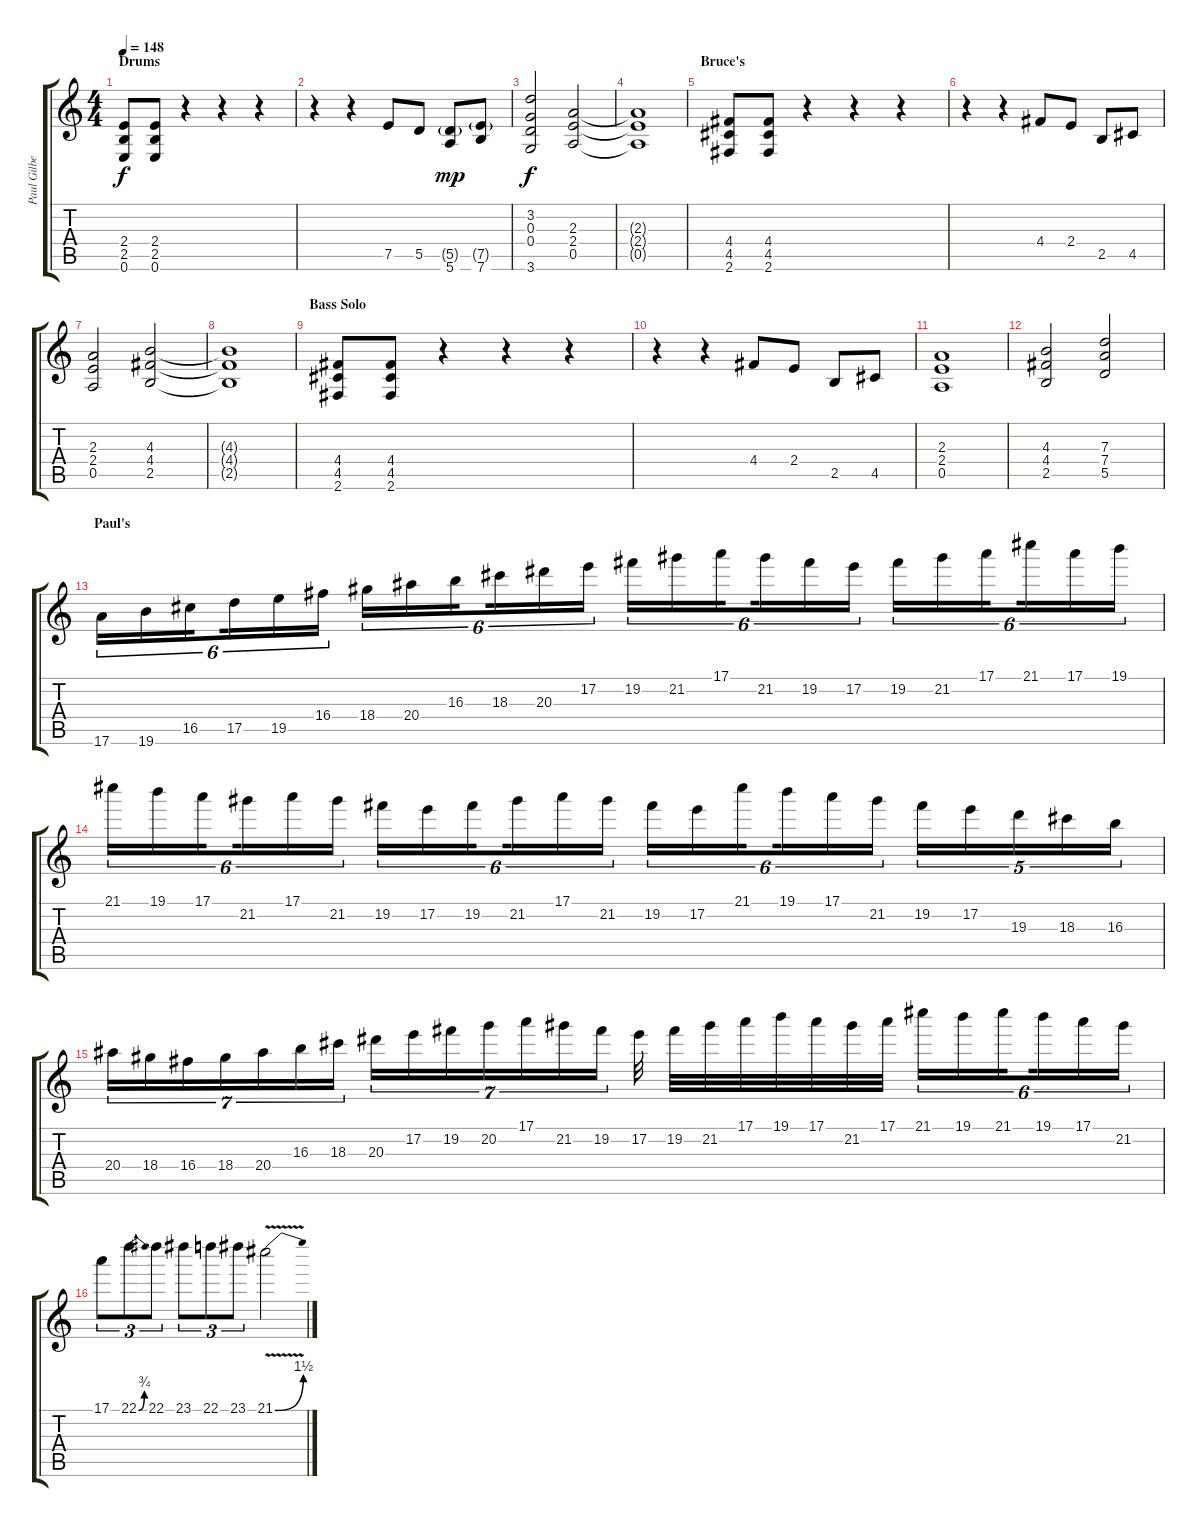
\track ("Paul Gilbert" "Paul Gilbe") {instrument distortionguitar}
\staff {score tabs}
\tuning (E4 B3 G3 D3 A2 E2) {hide}
\ts (4 4)
\section ("" "Drums")
\tempo 148
\clef g2
\ks c
(2.4 2.5 0.6).8{dy f} (2.4 2.5 0.6).8 r.4 r.4 r.4 |
r.4 r.4 7.5.8 5.5.8 (5.5{g} 5.6).8{dy mp} (7.5{g} 7.6).8 |
(3.2 0.3 0.4 3.6).2{dy f} (2.3 2.4 0.5).2 |
(2.3{t} 2.4{t} 0.5{t}).1 |
\section ("" "Bruce's ")
(4.4 4.5 2.6).8 (4.4 4.5 2.6).8 r.4 r.4 r.4 |
r.4 r.4 4.4.8 2.4.8 2.5.8 4.5.8 |
(2.3 2.4 0.5).2 (4.3 4.4 2.5).2 |
(4.3{t} 4.4{t} 2.5{t}).1 |
\section ("" "Bass Solo")
(4.4 4.5 2.6).8 (4.4 4.5 2.6).8 r.4 r.4 r.4 |
r.4 r.4 4.4.8 2.4.8 2.5.8 4.5.8 |
(2.3 2.4 0.5).1 |
(4.3 4.4 2.5).2 (7.3 7.4 5.5).2 |
\section ("" "Paul's")
17.6.16{tu (6 4)} 19.6.16{tu (6 4)} 16.5.16{tu (6 4) beam splitsecondary} 17.5.16{tu (6 4)} 19.5.16{tu (6 4)} 16.4.16{tu (6 4)} 18.4.16{tu (6 4)} 20.4.16{tu (6 4)} 16.3.16{tu (6 4) beam splitsecondary} 18.3.16{tu (6 4)} 20.3.16{tu (6 4)} 17.2.16{tu (6 4)} 19.2.16{tu (6 4)} 21.2.16{tu (6 4)} 17.1.16{tu (6 4) beam splitsecondary} 21.2.16{tu (6 4)} 19.2.16{tu (6 4)} 17.2.16{tu (6 4)} 19.2.16{tu (6 4)} 21.2.16{tu (6 4)} 17.1.16{tu (6 4) beam splitsecondary} 21.1.16{tu (6 4)} 17.1.16{tu (6 4)} 19.1.16{tu (6 4)} |
21.1.16{tu (6 4)} 19.1.16{tu (6 4)} 17.1.16{tu (6 4) beam splitsecondary} 21.2.16{tu (6 4)} 17.1.16{tu (6 4)} 21.2.16{tu (6 4)} 19.2.16{tu (6 4)} 17.2.16{tu (6 4)} 19.2.16{tu (6 4) beam splitsecondary} 21.2.16{tu (6 4)} 17.1.16{tu (6 4)} 21.2.16{tu (6 4)} 19.2.16{tu (6 4)} 17.2.16{tu (6 4)} 21.1.16{tu (6 4) beam splitsecondary} 19.1.16{tu (6 4)} 17.1.16{tu (6 4)} 21.2.16{tu (6 4)} 19.2.16{tu (5 4)} 17.2.16{tu (5 4)} 19.3.16{tu (5 4)} 18.3.16{tu (5 4)} 16.3.16{tu (5 4)} |
20.4.16{tu (7 4)} 18.4.16{tu (7 4)} 16.4.16{tu (7 4)} 18.4.16{tu (7 4)} 20.4.16{tu (7 4)} 16.3.16{tu (7 4)} 18.3.16{tu (7 4)} 20.3.16{tu (7 4)} 17.2.16{tu (7 4)} 19.2.16{tu (7 4)} 20.2.16{tu (7 4)} 17.1.16{tu (7 4)} 21.2.16{tu (7 4)} 19.2.16{tu (7 4)} 17.2.32 19.2.32 21.2.32 17.1.32 19.1.32 17.1.32 21.2.32 17.1.32 21.1.16{tu (6 4)} 19.1.16{tu (6 4)} 21.1.16{tu (6 4) beam splitsecondary} 19.1.16{tu (6 4)} 17.1.16{tu (6 4)} 21.2.16{tu (6 4)} |
17.1.8{tu (3 2)} 22.1{be (bend 0 0 60 3)}.8{tu (3 2)} 22.1.8{tu (3 2)} 23.1.8{tu (3 2)} 22.1.8{tu (3 2)} 23.1.8{tu (3 2)} 21.1{be (bend 0 0 60 6) v}.2
